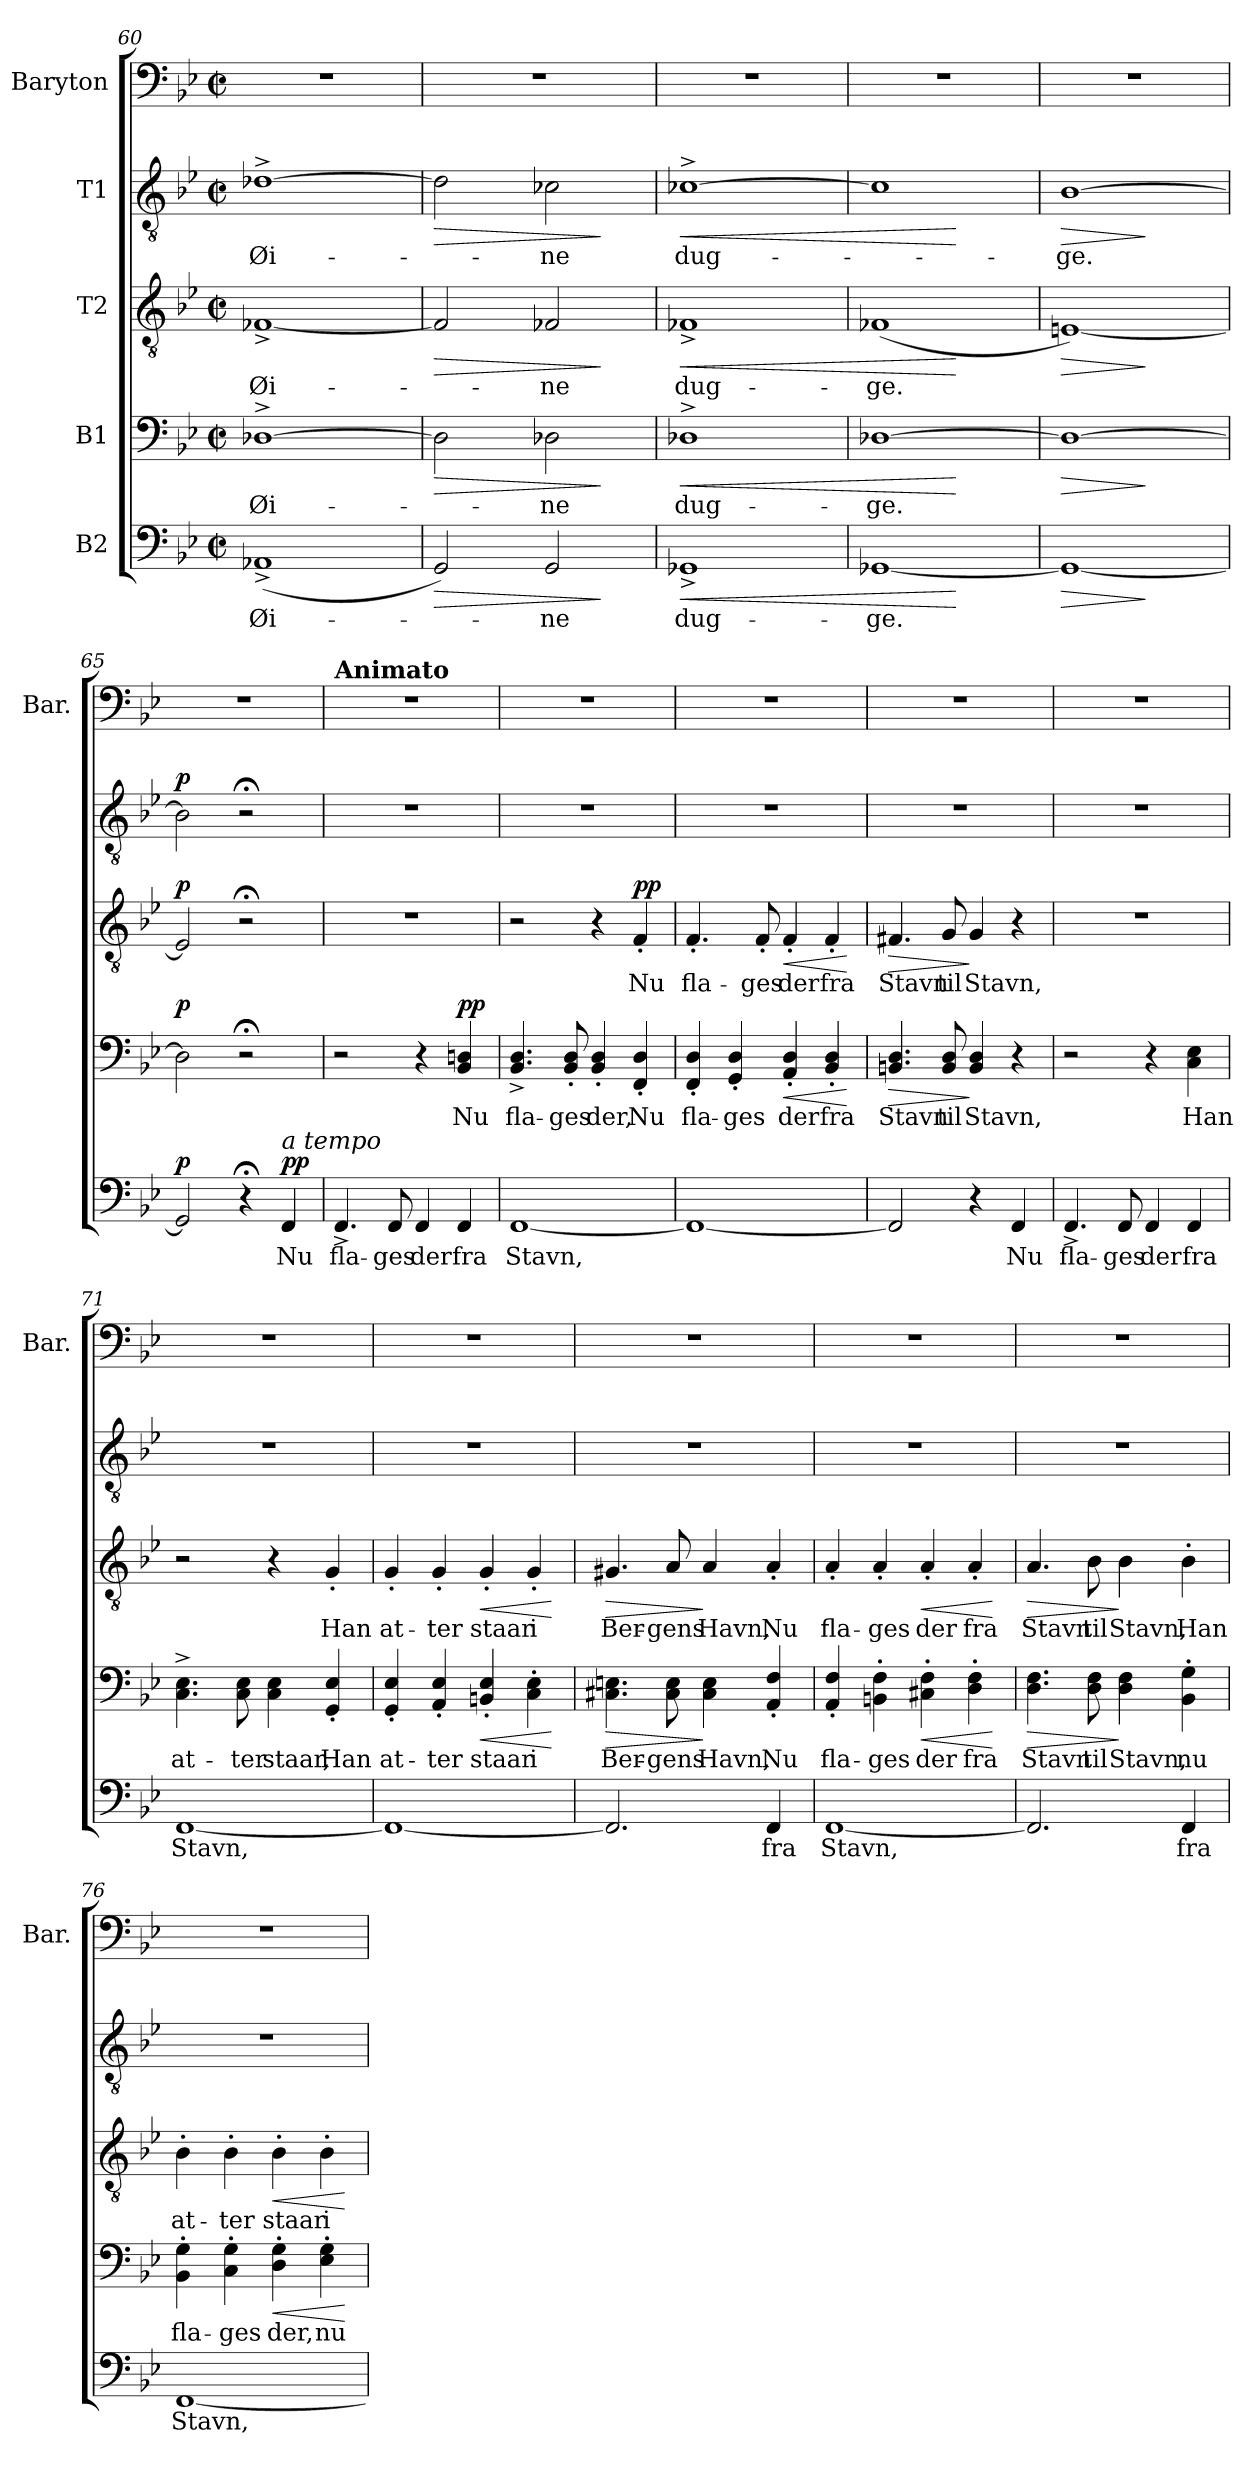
**kern	**text	**dynam	**kern	**text	**dynam	**kern	**text	**dynam	**kern	**text	**dynam	**kern
*part5	*part5	*part5	*part4	*part4	*part4	*part3	*part3	*part3	*part2	*part2	*part2	*part1
*staff5	*staff5	*staff5	*staff4	*staff4	*staff4	*staff3	*staff3	*staff3	*staff2	*staff2	*staff2	*staff1
*I"B2	*	*	*I"B1	*	*	*I"T2	*	*	*I"T1	*	*	*I"Baryton
*	*	*	*	*	*	*	*	*	*	*	*	*I'Bar.
*clefF4	*	*	*clefF4	*	*	*clefGv2	*	*	*clefGv2	*	*	*clefF4
*k[b-e-]	*	*	*k[b-e-]	*	*	*k[b-e-]	*	*	*k[b-e-]	*	*	*k[b-e-]
*M2/2	*	*	*M2/2	*	*	*M2/2	*	*	*M2/2	*	*	*M2/2
*met(c|)	*	*	*met(c|)	*	*	*met(c|)	*	*	*met(c|)	*	*	*met(c|)
=60	=60	=60	=60	=60	=60	=60	=60	=60	=60	=60	=60	=60
!	!LO:LY:b	!	!	!LO:LY:b	!	!	!LO:LY:b	!	!	!LO:LY:b	!	!
(<1AA-X^	Øi-	.	[1D-X^	Øi-	.	[1F-X^	Øi-	.	[1d-X^	Øi-	.	1r
=61	=61	=61	=61	=61	=61	=61	=61	=61	=61	=61	=61	=61
!	!	!LO:HP:b	!	!	!LO:HP:b	!	!	!LO:HP:b	!	!	!LO:HP:b	!
2GG/)	.	>	2D-\]	.	>	2F-/]	.	>	2d-\]	.	>	1r
!	!LO:LY:b	!	!	!LO:LY:b	!	!	!LO:LY:b	!	!	!LO:LY:b	!	!
2GG/	-ne	.	2D-X\	-ne	.	2F-X/	-ne	.	2c-X\	-ne	.	.
.	.	]	.	.	]	.	.	]	.	.	]	.
!!LO:PB:g=z
=62	=62	=62	=62	=62	=62	=62	=62	=62	=62	=62	=62	=62
!	!LO:LY:b	!LO:HP:b	!	!LO:LY:b	!LO:HP:b	!	!LO:LY:b	!LO:HP:b	!	!LO:LY:b	!LO:HP:b	!
1GG-X^	dug-	<	1D-X^	dug-	<	1F-X^	dug-	<	[1c-X^	dug-	<	1r
=63	=63	=63	=63	=63	=63	=63	=63	=63	=63	=63	=63	=63
!	!LO:LY:b	!	!	!LO:LY:b	!	!	!LO:LY:b	!	!	!	!	!
[1GG-X	-ge.	.	[1D-X	-ge.	.	(<1F-X	-ge.	.	1c-]	.	.	1r
.	.	[	.	.	[	.	.	[	.	.	[	.
=64	=64	=64	=64	=64	=64	=64	=64	=64	=64	=64	=64	=64
!	!	!LO:HP:b	!	!	!LO:HP:b	!	!	!LO:HP:b	!	!LO:LY:b	!LO:HP:b	!
1GG-_	.	>	1D-_	.	>	[1En)	.	>	[1B-	-ge.	>	1r
.	.	]	.	.	]	.	.	]	.	.	]	.
=65	=65	=65	=65	=65	=65	=65	=65	=65	=65	=65	=65	=65
!	!	!LO:DY:a	!	!	!LO:DY:a	!	!	!LO:DY:a	!	!	!LO:DY:a	!
2GG-/]	.	p	2D-\]	.	p	2E/]	.	p	2B-\]	.	p	1r
4r;<	.	.	2r;<	.	.	2r;<	.	.	2r;<	.	.	.
!LO:TX:a:i:t=a tempo	!	!	!	!	!	!	!	!	!	!	!	!
!	!LO:LY:b	!LO:DY:a	!	!	!	!	!	!	!	!	!	!
4FF/	Nu	pp	.	.	.	.	.	.	.	.	.	.
=66	=66	=66	=66	=66	=66	=66	=66	=66	=66	=66	=66	=66
!	!	!	!	!	!	!	!	!	!	!	!	!LO:TX:a:B:t=Animato
!	!LO:LY:b	!	!	!	!	!	!	!	!	!	!	!
4.FF^/	fla-	.	2r	.	.	1r	.	.	1r	.	.	1r
!	!LO:LY:b	!	!	!	!	!	!	!	!	!	!	!
8FF/	-ges	.	.	.	.	.	.	.	.	.	.	.
!	!LO:LY:b	!	!	!	!	!	!	!	!	!	!	!
4FF/	der	.	4r	.	.	.	.	.	.	.	.	.
!	!LO:LY:b	!	!	!LO:LY:b	!LO:DY:a	!	!	!	!	!	!	!
4FF/	fra	.	4BB-/ 4Dn/	Nu	pp	.	.	.	.	.	.	.
=67	=67	=67	=67	=67	=67	=67	=67	=67	=67	=67	=67	=67
!	!LO:LY:b	!	!	!LO:LY:b	!	!	!	!	!	!	!	!
[1FF	Stavn,	.	4.BB-/^ 4.D/^	fla-	.	2r	.	.	1r	.	.	1r
!	!	!	!	!LO:LY:b	!	!	!	!	!	!	!	!
.	.	.	8BB-/' 8D/'	-ges	.	.	.	.	.	.	.	.
!	!	!	!	!LO:LY:b	!	!	!	!	!	!	!	!
.	.	.	4BB-/' 4D/'	der,	.	4r	.	.	.	.	.	.
!	!	!	!	!LO:LY:b	!	!	!LO:LY:b	!LO:DY:a	!	!	!	!
.	.	.	4FF/' 4D/'	Nu	.	4F'/	Nu	pp	.	.	.	.
=68	=68	=68	=68	=68	=68	=68	=68	=68	=68	=68	=68	=68
!	!	!	!	!LO:LY:b	!	!	!LO:LY:b	!	!	!	!	!
1FF_	.	.	4FF/' 4D/'	fla-	.	4.F'/	fla-	.	1r	.	.	1r
!	!	!	!	!LO:LY:b	!	!	!	!	!	!	!	!
.	.	.	4GG/' 4D/'	-ges	.	.	.	.	.	.	.	.
!	!	!	!	!	!	!	!LO:LY:b	!	!	!	!	!
.	.	.	.	.	.	8F'/	-ges	.	.	.	.	.
!	!	!	!	!LO:LY:b	!LO:HP:b	!	!LO:LY:b	!LO:HP:b	!	!	!	!
.	.	.	4AA/' 4D/'	der	<	4F'/	der	<	.	.	.	.
!	!	!	!	!LO:LY:b	!	!	!LO:LY:b	!	!	!	!	!
.	.	.	4BB-/' 4D/'	fra	.	4F'/	fra	.	.	.	.	.
.	.	.	.	.	[	.	.	[	.	.	.	.
=69	=69	=69	=69	=69	=69	=69	=69	=69	=69	=69	=69	=69
!	!	!	!	!LO:LY:b	!LO:HP:b	!	!LO:LY:b	!LO:HP:b	!	!	!	!
2FF/]	.	.	4.BBn/ 4.D/	Stavn	>	4.F#X/	Stavn	>	1r	.	.	1r
!	!	!	!	!LO:LY:b	!	!	!LO:LY:b	!	!	!	!	!
.	.	.	8BB/ 8D/	til	.	8G/	til	.	.	.	.	.
!	!	!	!	!LO:LY:b	!	!	!LO:LY:b	!	!	!	!	!
4r	.	.	4BB/ 4D/	Stavn,	]	4G/	Stavn,	]	.	.	.	.
!	!LO:LY:b	!	!	!	!	!	!	!	!	!	!	!
4FF/	Nu	.	4r	.	.	4r	.	.	.	.	.	.
=70	=70	=70	=70	=70	=70	=70	=70	=70	=70	=70	=70	=70
!	!LO:LY:b	!	!	!	!	!	!	!	!	!	!	!
4.FF^/	fla-	.	2r	.	.	1r	.	.	1r	.	.	1r
!	!LO:LY:b	!	!	!	!	!	!	!	!	!	!	!
8FF/	-ges	.	.	.	.	.	.	.	.	.	.	.
!	!LO:LY:b	!	!	!	!	!	!	!	!	!	!	!
4FF/	der	.	4r	.	.	.	.	.	.	.	.	.
!	!LO:LY:b	!	!	!LO:LY:b	!	!	!	!	!	!	!	!
4FF/	fra	.	4C\ 4E-\	Han	.	.	.	.	.	.	.	.
=71	=71	=71	=71	=71	=71	=71	=71	=71	=71	=71	=71	=71
!	!LO:LY:b	!	!	!LO:LY:b	!	!	!	!	!	!	!	!
[1FF	Stavn,	.	4.C\^ 4.E-\^	at-	.	2r	.	.	1r	.	.	1r
!	!	!	!	!LO:LY:b	!	!	!	!	!	!	!	!
.	.	.	8C\ 8E-\	-ter	.	.	.	.	.	.	.	.
!	!	!	!	!LO:LY:b	!	!	!	!	!	!	!	!
.	.	.	4C\ 4E-\	staar,	.	4r	.	.	.	.	.	.
!	!	!	!	!LO:LY:b	!	!	!LO:LY:b	!	!	!	!	!
.	.	.	4GG/' 4E-/'	Han	.	4G'/	Han	.	.	.	.	.
!!LO:LB:g=z
=72	=72	=72	=72	=72	=72	=72	=72	=72	=72	=72	=72	=72
!	!	!	!	!LO:LY:b	!	!	!LO:LY:b	!	!	!	!	!
1FF_	.	.	4GG/' 4E-/'	at-	.	4G'/	at-	.	1r	.	.	1r
!	!	!	!	!LO:LY:b	!	!	!LO:LY:b	!	!	!	!	!
.	.	.	4AA/' 4E-/'	-ter	.	4G'/	-ter	.	.	.	.	.
!	!	!	!	!LO:LY:b	!LO:HP:b	!	!LO:LY:b	!LO:HP:b	!	!	!	!
.	.	.	4BBn/' 4E-/'	staar	<	4G'/	staar	<	.	.	.	.
!	!	!	!	!LO:LY:b	!	!	!LO:LY:b	!	!	!	!	!
.	.	.	4C\' 4E-\'	i	.	4G'/	i	.	.	.	.	.
.	.	.	.	.	[	.	.	[	.	.	.	.
=73	=73	=73	=73	=73	=73	=73	=73	=73	=73	=73	=73	=73
!	!	!	!	!LO:LY:b	!LO:HP:b	!	!LO:LY:b	!LO:HP:b	!	!	!	!
2.FF/]	.	.	4.C#X\ 4.En\	Ber-	>	4.G#X/	Ber-	>	1r	.	.	1r
!	!	!	!	!LO:LY:b	!	!	!LO:LY:b	!	!	!	!	!
.	.	.	8C#\ 8E\	-gens	.	8A/	-gens	.	.	.	.	.
!	!	!	!	!LO:LY:b	!	!	!LO:LY:b	!	!	!	!	!
.	.	.	4C#\ 4E\	Havn,	]	4A/	Havn,	]	.	.	.	.
!	!LO:LY:b	!	!	!LO:LY:b	!	!	!LO:LY:b	!	!	!	!	!
4FF/	fra	.	4AA/' 4F/'	Nu	.	4A'/	Nu	.	.	.	.	.
=74	=74	=74	=74	=74	=74	=74	=74	=74	=74	=74	=74	=74
!	!LO:LY:b	!	!	!LO:LY:b	!	!	!LO:LY:b	!	!	!	!	!
[1FF	Stavn,	.	4AA/' 4F/'	fla-	.	4A'/	fla-	.	1r	.	.	1r
!	!	!	!	!LO:LY:b	!	!	!LO:LY:b	!	!	!	!	!
.	.	.	4BBn\' 4F\'	-ges	.	4A'/	-ges	.	.	.	.	.
!	!	!	!	!LO:LY:b	!LO:HP:b	!	!LO:LY:b	!LO:HP:b	!	!	!	!
.	.	.	4C#X\' 4F\'	der	<	4A'/	der	<	.	.	.	.
!	!	!	!	!LO:LY:b	!	!	!LO:LY:b	!	!	!	!	!
.	.	.	4D\' 4F\'	fra	.	4A'/	fra	.	.	.	.	.
.	.	.	.	.	[	.	.	[	.	.	.	.
=75	=75	=75	=75	=75	=75	=75	=75	=75	=75	=75	=75	=75
!	!	!	!	!LO:LY:b	!LO:HP:b	!	!LO:LY:b	!LO:HP:b	!	!	!	!
2.FF/]	.	.	4.D\ 4.F\	Stavn	>	4.A/	Stavn	>	1r	.	.	1r
!	!	!	!	!LO:LY:b	!	!	!LO:LY:b	!	!	!	!	!
.	.	.	8D\ 8F\	til	.	8B-\	til	.	.	.	.	.
!	!	!	!	!LO:LY:b	!	!	!LO:LY:b	!	!	!	!	!
.	.	.	4D\ 4F\	Stavn,	]	4B-\	Stavn,	]	.	.	.	.
!	!LO:LY:b	!	!	!LO:LY:b	!	!	!LO:LY:b	!	!	!	!	!
4FF/	fra	.	4BB-\' 4G\'	nu	.	4B-'\	Han	.	.	.	.	.
=76	=76	=76	=76	=76	=76	=76	=76	=76	=76	=76	=76	=76
!	!LO:LY:b	!	!	!LO:LY:b	!	!	!LO:LY:b	!	!	!	!	!
[1FF	Stavn,	.	4BB-\' 4G\'	fla-	.	4B-'\	at-	.	1r	.	.	1r
!	!	!	!	!LO:LY:b	!	!	!LO:LY:b	!	!	!	!	!
.	.	.	4C\' 4G\'	-ges	.	4B-'\	-ter	.	.	.	.	.
!	!	!	!	!LO:LY:b	!LO:HP:b	!	!LO:LY:b	!LO:HP:b	!	!	!	!
.	.	.	4D\' 4G\'	der,	<	4B-'\	staar	<	.	.	.	.
!	!	!	!	!LO:LY:b	!	!	!LO:LY:b	!	!	!	!	!
.	.	.	4E-\' 4G\'	nu	.	4B-'\	i	.	.	.	.	.
.	.	.	.	.	[	.	.	[	.	.	.	.
=	=	=	=	=	=	=	=	=	=	=	=	=
*-	*-	*-	*-	*-	*-	*-	*-	*-	*-	*-	*-	*-
